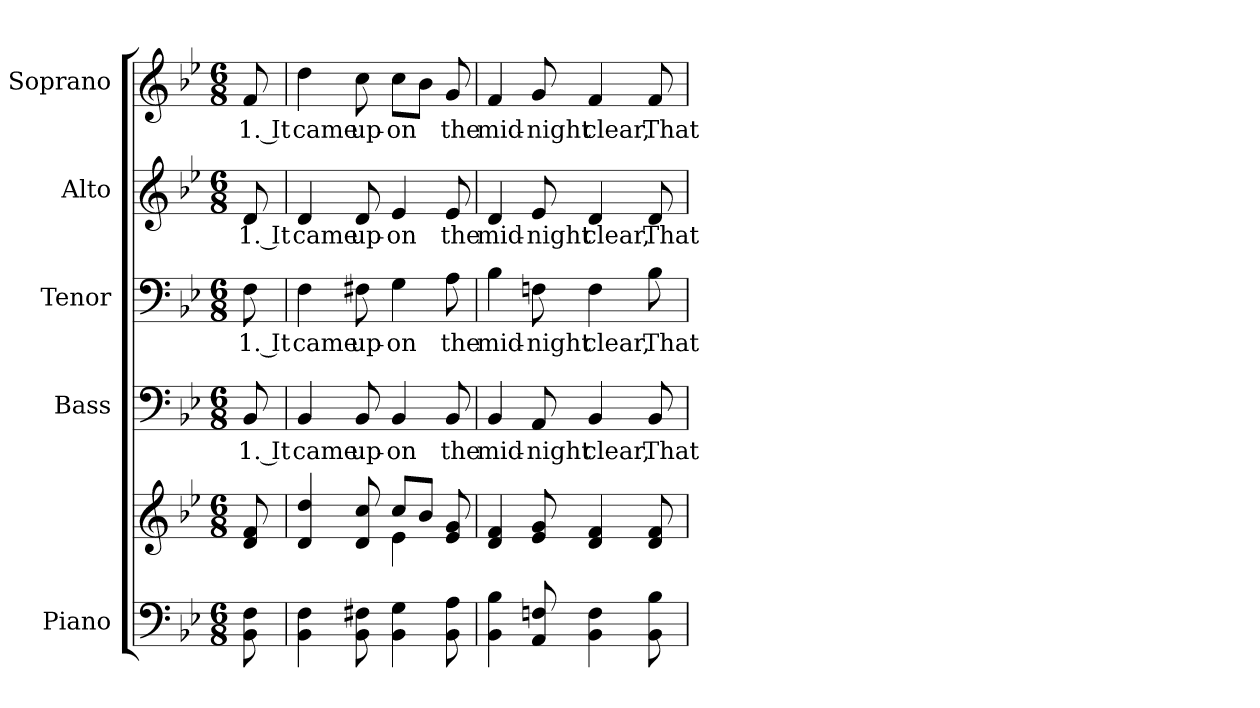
**kern	**kern	**kern	**text	**kern	**text	**kern	**text	**kern	**text
*part5	*part5	*part4	*part4	*part3	*part3	*part2	*part2	*part1	*part1
*staff6	*staff5	*staff4	*staff4	*staff3	*staff3	*staff2	*staff2	*staff1	*staff1
*I"Piano	*	*I"Bass	*	*I"Tenor	*	*I"Alto	*	*I"Soprano	*
*I'Pno.	*	*I'B.	*	*I'T.	*	*I'A.	*	*I'S.	*
!!LO:PB:g=z
*clefF4	*clefG2	*clefF4	*	*clefF4	*	*clefG2	*	*clefG2	*
*k[b-e-]	*k[b-e-]	*k[b-e-]	*	*k[b-e-]	*	*k[b-e-]	*	*k[b-e-]	*
*B-:	*B-:	*B-:	*	*B-:	*	*B-:	*	*B-:	*
*M6/8	*M6/8	*M6/8	*	*M6/8	*	*M6/8	*	*M6/8	*
*MM90	*MM90	*MM90	*	*MM90	*	*MM90	*	*MM90	*
=	=	=	=	=	=	=	=	=	=
!	!	!	!LO:LY:b:color=#000000	!	!	!	!	!	!
!	!	!	!	!	!LO:LY:b:color=#000000	!	!	!	!
!	!	!	!	!	!	!	!LO:LY:b:color=#000000	!	!
!	!	!	!	!	!	!	!	!	!LO:LY:b:color=#000000
8BB-i\ 8Fi	8di/ 8fi	8BB-i/	1. It	8Fi\	1. It	8di/	1. It	8fi/	1. It
=1	=1	=1	=1	=1	=1	=1	=1	=1	=1
*	*^	*	*	*	*	*	*	*	*
!	!	!	!	!LO:LY:b:color=#000000	!	!	!	!	!	!
!	!	!	!	!	!	!LO:LY:b:color=#000000	!	!	!	!
!	!	!	!	!	!	!	!	!LO:LY:b:color=#000000	!	!
!	!	!	!	!	!	!	!	!	!	!LO:LY:b:color=#000000
4BB-i\ 4Fi	4di/ 4ddi	4.ryy	4BB-i/	came	4Fi\	came	4di/	came	4ddi\	came
!	!	!	!	!LO:LY:b:color=#000000	!	!	!	!	!	!
!	!	!	!	!	!	!LO:LY:b:color=#000000	!	!	!	!
!	!	!	!	!	!	!	!	!LO:LY:b:color=#000000	!	!
!	!	!	!	!	!	!	!	!	!	!LO:LY:b:color=#000000
8BB-i\ 8F#Xi	8di/ 8cci	.	8BB-i/	up-	8F#Xi\	up-	8di/	up-	8cci\	up-
!	!	!	!	!LO:LY:b:color=#000000	!	!	!	!	!	!
!	!	!	!	!	!	!LO:LY:b:color=#000000	!	!	!	!
!	!	!	!	!	!	!	!	!LO:LY:b:color=#000000	!	!
!	!	!	!	!	!	!	!	!	!	!LO:LY:b:color=#000000
4BB-i\ 4Gi	8cci/L	4e-i\	4BB-i/	-on	4Gi\	-on	4e-i/	-on	8cci\L	-on
.	8b-i/J	.	.	.	.	.	.	.	8b-i\J	.
!	!	!	!	!LO:LY:b:color=#000000	!	!	!	!	!	!
!	!	!	!	!	!	!LO:LY:b:color=#000000	!	!	!	!
!	!	!	!	!	!	!	!	!LO:LY:b:color=#000000	!	!
!	!	!	!	!	!	!	!	!	!	!LO:LY:b:color=#000000
8BB-i\ 8Ai	8e-i/ 8gi	8ryy	8BB-i/	the	8Ai\	the	8e-i/	the	8gi/	the
*	*v	*v	*	*	*	*	*	*	*	*
=2	=2	=2	=2	=2	=2	=2	=2	=2	=2
*	*^	*	*	*	*	*	*	*	*
!	!	!	!	!LO:LY:b:color=#000000	!	!	!	!	!	!
*	*v	*v	*	*	*	*	*	*	*	*
*	*^	*	*	*	*	*	*	*	*
!	!	!	!	!	!	!LO:LY:b:color=#000000	!	!	!	!
*	*v	*v	*	*	*	*	*	*	*	*
*	*^	*	*	*	*	*	*	*	*
!	!	!	!	!	!	!	!	!LO:LY:b:color=#000000	!	!
*	*v	*v	*	*	*	*	*	*	*	*
*	*^	*	*	*	*	*	*	*	*
!	!	!	!	!	!	!	!	!	!	!LO:LY:b:color=#000000
*	*v	*v	*	*	*	*	*	*	*	*
4BB-i\ 4B-i	4di/ 4fi	4BB-i/	mid-	4B-i\	mid-	4di/	mid-	4fi/	mid-
!	!	!	!LO:LY:b:color=#000000	!	!	!	!	!	!
!	!	!	!	!	!LO:LY:b:color=#000000	!	!	!	!
!	!	!	!	!	!	!	!LO:LY:b:color=#000000	!	!
!	!	!	!	!	!	!	!	!	!LO:LY:b:color=#000000
8AAi/ 8Fni	8e-i/ 8gi	8AAi/	-night	8Fni\	-night	8e-i/	-night	8gi/	-night
!	!	!	!LO:LY:b:color=#000000	!	!	!	!	!	!
!	!	!	!	!	!LO:LY:b:color=#000000	!	!	!	!
!	!	!	!	!	!	!	!LO:LY:b:color=#000000	!	!
!	!	!	!	!	!	!	!	!	!LO:LY:b:color=#000000
4BB-i\ 4Fi	4di/ 4fi	4BB-i/	clear,	4Fi\	clear,	4di/	clear,	4fi/	clear,
!	!	!	!LO:LY:b:color=#000000	!	!	!	!	!	!
!	!	!	!	!	!LO:LY:b:color=#000000	!	!	!	!
!	!	!	!	!	!	!	!LO:LY:b:color=#000000	!	!
!	!	!	!	!	!	!	!	!	!LO:LY:b:color=#000000
8BB-i\ 8B-i	8di/ 8fi	8BB-i/	That	8B-i\	That	8di/	That	8fi/	That
=	=	=	=	=	=	=	=	=	=
*-	*-	*-	*-	*-	*-	*-	*-	*-	*-
